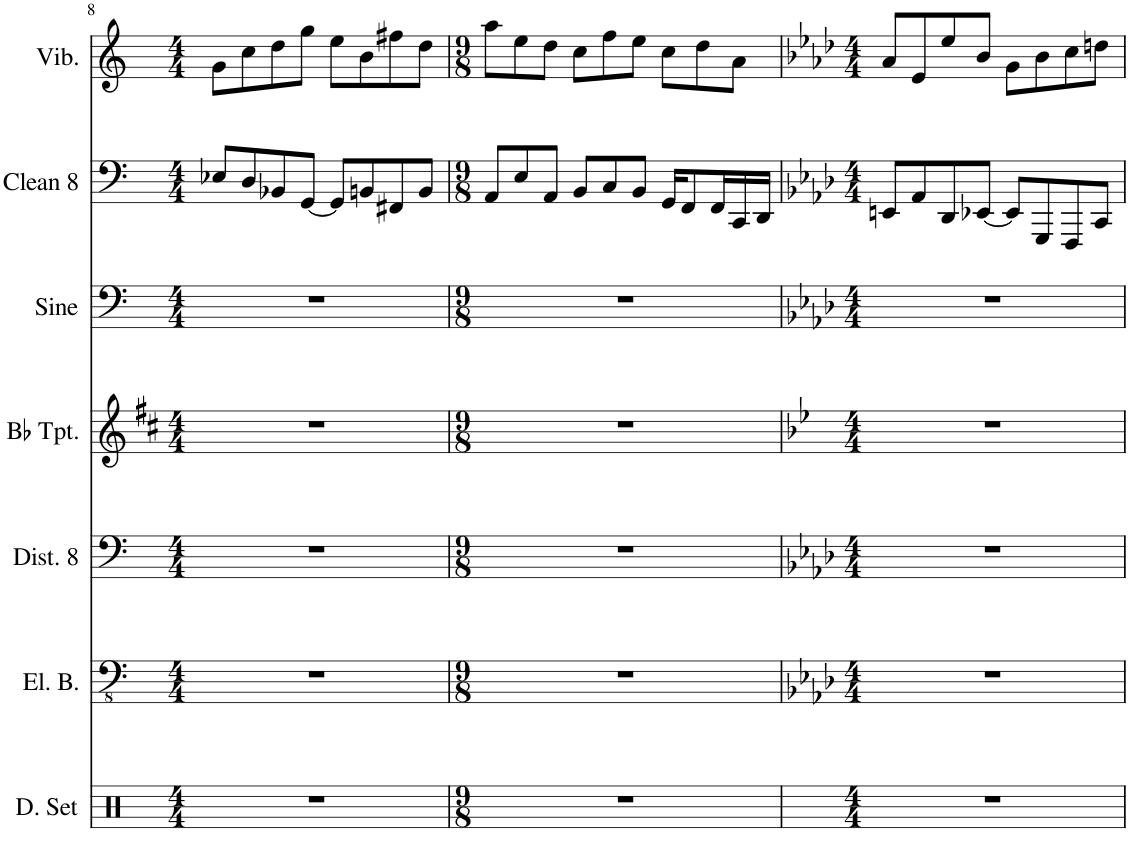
**kern	**kern	**kern	**kern	**kern	**kern	**kern
*part7	*part6	*part5	*part4	*part3	*part2	*part1
*staff7	*staff6	*staff5	*staff4	*staff3	*staff2	*staff1
*I"Drumset	*I"5-str. Electric Bass	*I"Distorted 8-str. Guitar	*I"Bb Trumpet	*I"Sine Wave	*I"8-str. Electric Guitar	*I"Vibraphone
*I'D. Set	*I'El. B.	*I'Dist. 8	*I'Bb Tpt.	*I'Sine	*	*I'Vib.
!!LO:PB:g=z
*clefX	*clefFv4	*clefF4	*clefG2	*clefF4	*clefF4	*clefG2
*	*Trd7c12	*	*Trd1c2	*	*	*
*k[]	*k[]	*k[]	*k[f#c#]	*k[]	*k[]	*k[]
*M4/4	*M4/4	*M4/4	*M4/4	*M4/4	*M4/4	*M4/4
=8	=8	=8	=8	=8	=8	=8
1r	1r	1r	1r	1r	8E-X/L	8g\L
.	.	.	.	.	8D/	8cc\
.	.	.	.	.	8BB-X/	8dd\
.	.	.	.	.	[8GG/J	8gg\J
.	.	.	.	.	8GG/L]	8ee\L
.	.	.	.	.	8BBn/	8b\
.	.	.	.	.	8FF#X/	8ff#X\
.	.	.	.	.	8BB/J	8dd\J
=9	=9	=9	=9	=9	=9	=9
*M9/8	*M9/8	*M9/8	*M9/8	*M9/8	*M9/8	*M9/8
8%9r	8%9r	8%9r	8%9r	8%9r	8AA/L	8aa\L
.	.	.	.	.	8E/	8ee\
.	.	.	.	.	8AA/J	8dd\J
.	.	.	.	.	8BB/L	8cc\L
.	.	.	.	.	8C/	8ff\
.	.	.	.	.	8BB/J	8ee\J
.	.	.	.	.	16GG/KL	8cc\L
.	.	.	.	.	8FF/	.
.	.	.	.	.	.	8dd\
.	.	.	.	.	16FF/L	.
.	.	.	.	.	16CC/	8a\J
.	.	.	.	.	16DD/JJ	.
=10	=10	=10	=10	=10	=10	=10
*	*k[b-e-a-d-]	*k[b-e-a-d-]	*k[b-e-]	*k[b-e-a-d-]	*k[b-e-a-d-]	*k[b-e-a-d-]
*M4/4	*M4/4	*M4/4	*M4/4	*M4/4	*M4/4	*M4/4
1r	1r	1r	1r	1r	8EEn/L	8a-/L
.	.	.	.	.	8AA-/	8e-/
.	.	.	.	.	8DD-/	8ee-/
.	.	.	.	.	[8EE-X/J	8b-/J
.	.	.	.	.	8EE-/L]	8g\L
.	.	.	.	.	8GGG/	8b-\
.	.	.	.	.	8FFF/	8cc\
.	.	.	.	.	8CC/J	8ddn\J
=	=	=	=	=	=	=
*-	*-	*-	*-	*-	*-	*-
